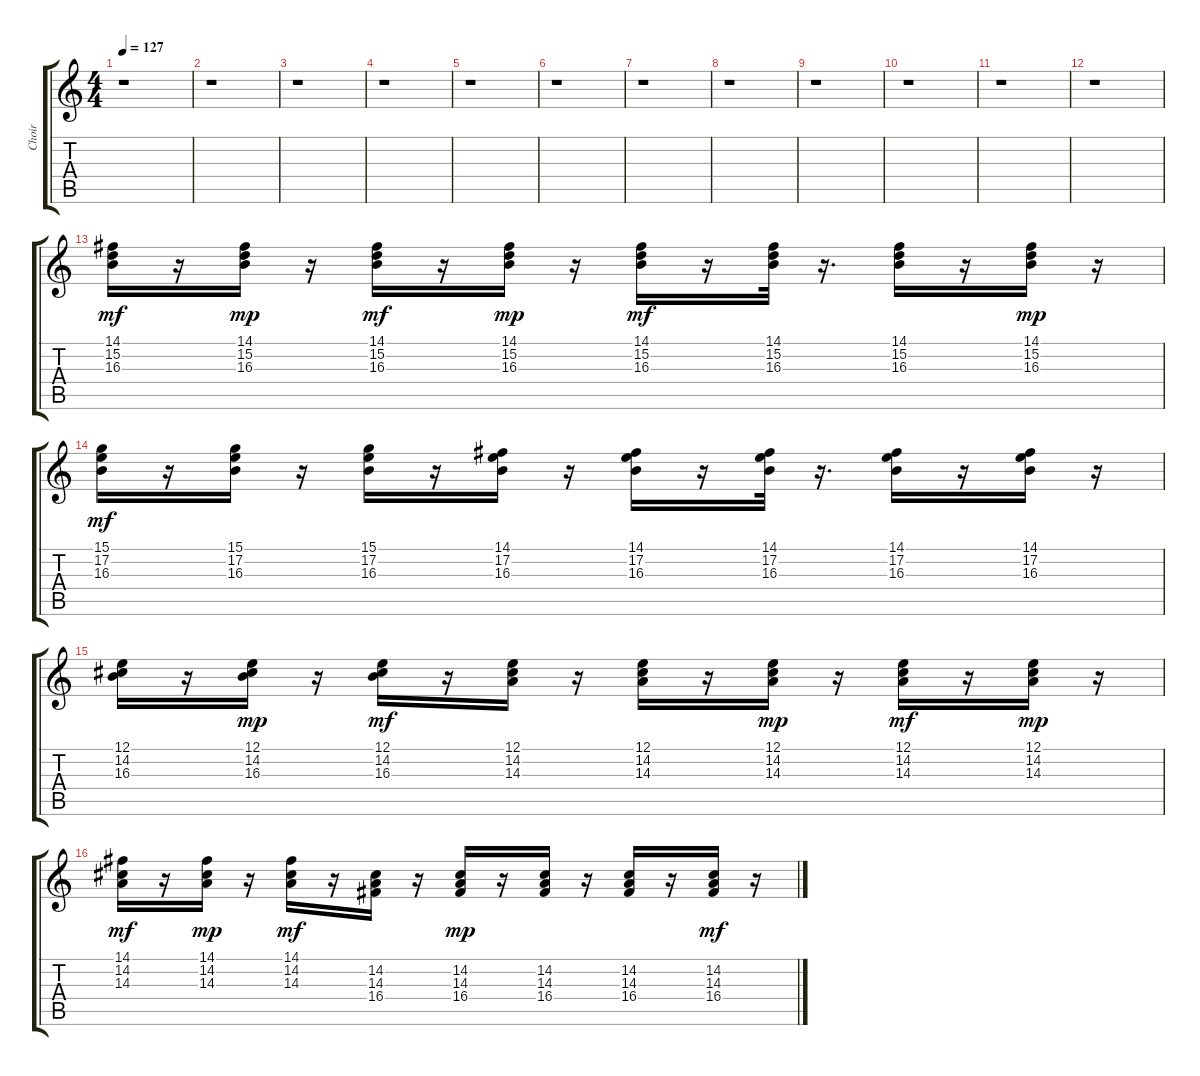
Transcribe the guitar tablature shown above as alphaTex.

\track ("Choir               " "Choir     ") {instrument breathnoise}
\staff {score tabs}
\tuning (E4 B3 G3 D3 A2 E2) {hide}
\ts (4 4)
\tempo 127
\clef g2
\ks c
r.1{dy mf} |
r.1 |
r.1 |
r.1 |
r.1 |
r.1 |
r.1 |
r.1 |
r.1 |
r.1 |
r.1 |
r.1 |
(14.1 15.2 16.3).16 r.16 (14.1 15.2 16.3).16{dy mp} r.16 (14.1 15.2 16.3).16{dy mf} r.16 (14.1 15.2 16.3).16{dy mp} r.16 (14.1 15.2 16.3).16{dy mf} r.16 (14.1 15.2 16.3).32 r.16{d} (14.1 15.2 16.3).16 r.16 (14.1 15.2 16.3).16{dy mp} r.16 |
(15.1 17.2 16.3).16{dy mf} r.16 (15.1 17.2 16.3).16 r.16 (15.1 17.2 16.3).16 r.16 (14.1 17.2 16.3).16 r.16 (14.1 17.2 16.3).16 r.16 (14.1 17.2 16.3).32 r.16{d} (14.1 17.2 16.3).16 r.16 (14.1 17.2 16.3).16 r.16 |
(12.1 14.2 16.3).16 r.16 (12.1 14.2 16.3).16{dy mp} r.16 (12.1 14.2 16.3).16{dy mf} r.16 (12.1 14.2 14.3).16 r.16 (12.1 14.2 14.3).16 r.16 (12.1 14.2 14.3).16{dy mp} r.16 (12.1 14.2 14.3).16{dy mf} r.16 (12.1 14.2 14.3).16{dy mp} r.16 |
(14.1 14.2 14.3).16{dy mf} r.16 (14.1 14.2 14.3).16{dy mp} r.16 (14.1 14.2 14.3).16{dy mf} r.16 (14.2 14.3 16.4).16 r.16 (14.2 14.3 16.4).16{dy mp} r.16 (14.2 14.3 16.4).16 r.16 (14.2 14.3 16.4).16 r.16 (14.2 14.3 16.4).16{dy mf} r.16
